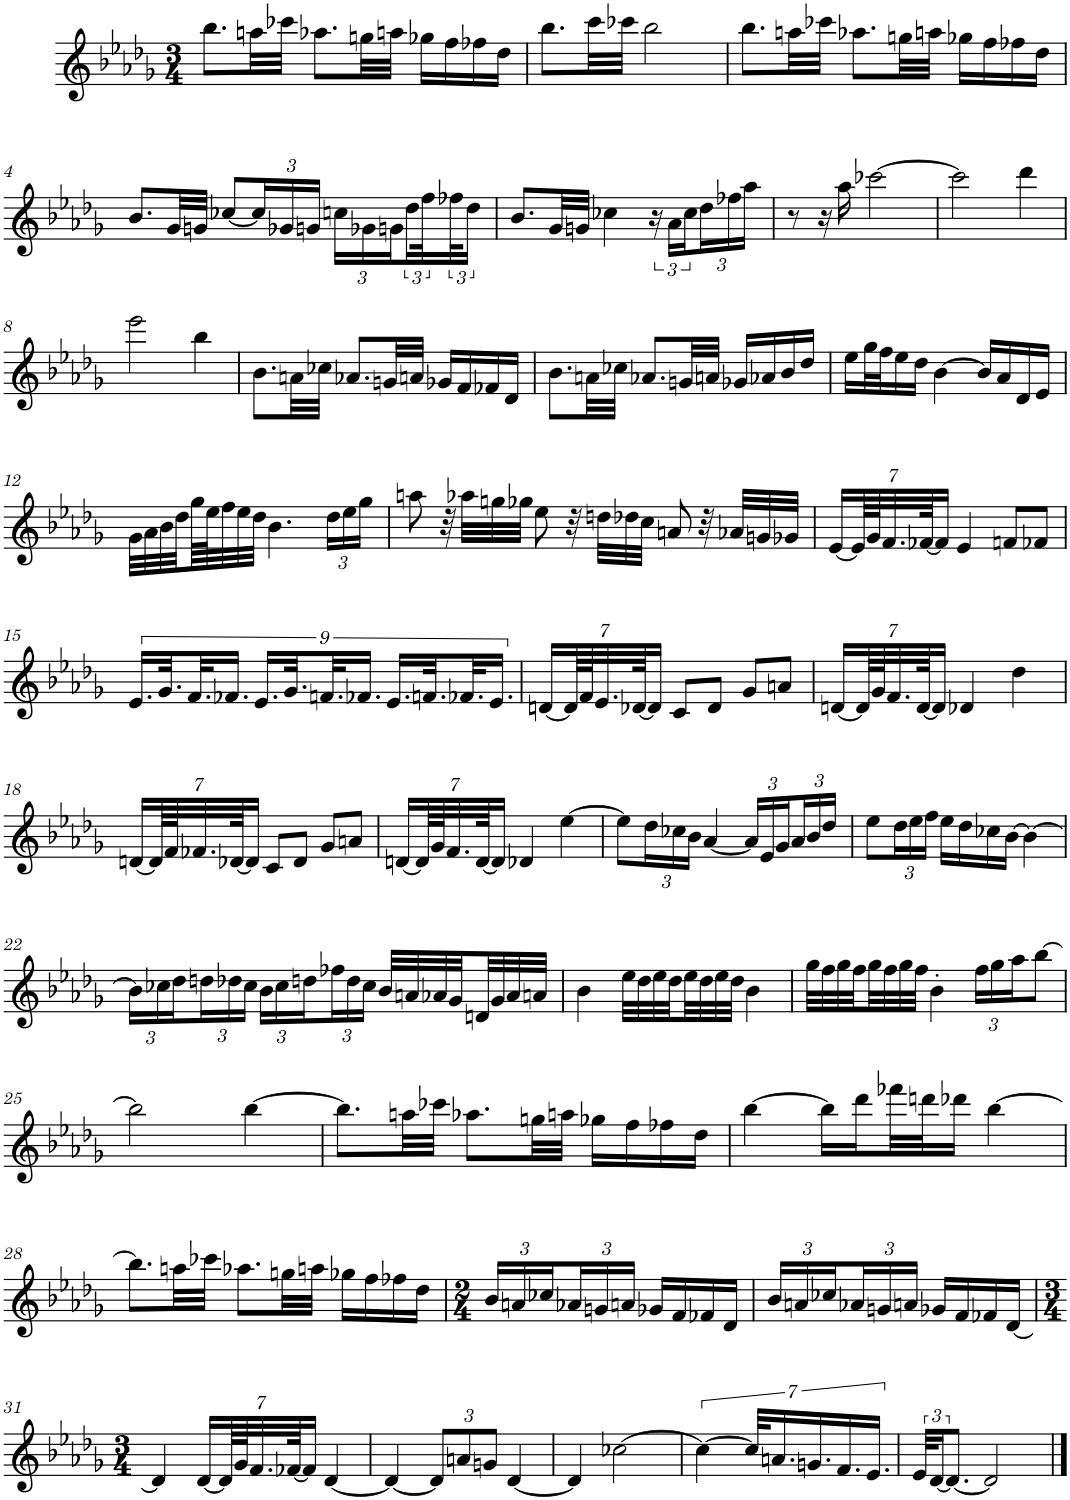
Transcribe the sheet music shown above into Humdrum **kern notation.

**kern
*part1
*staff1
*I"Tenor Saxophone
*I'T. Sax.
*clefG2
*Trd8c14
*k[b-e-a-d-g-]
*M3/4
=1
8.bb-\L
32aan\LL
32ccc-X\JJJ
8.aa-X\L
32ggn\LL
32aan\JJJ
16gg-X\LL
16ff\
16ff-X\
16dd-\JJ
=2
8.bb-\L
32ccc\LL
32ccc-X\JJJ
2bb-\
=3
8.bb-\L
32aan\LL
32ccc-X\JJJ
8.aa-X\L
32ggn\LL
32aan\JJJ
16gg-X\LL
16ff\
16ff-X\
16dd-\JJ
!!LO:LB:g=z
=4
8.b-/L
32g-/LL
32gn/JJJ
[8cc-X/L
*Xbrackettup
24cc-/L]
24g-X/
24gn/JJ
24ccn\LL
24g-X\
24gn\
*brackettup
24dd-\
48ff\L
48ff-X\J
24dd-\JJ
=5
8.b-/L
32g-/LL
32gn/JJJ
4cc-X\
24r
24a-\LL
24cc-\
*Xbrackettup
24dd-\
24ff-X\
24aa-\JJ
=6
8r
16r
16aa-\
[2ccc-X\
=7
2ccc-\]
4ddd-\
!!LO:LB:g=z
=8
2eee-\
4bb-\
=9
8.b-\L
32an\LL
32cc-X\JJJ
8.a-X/L
32gn/LL
32an/JJJ
16g-X/LL
16f/
16f-X/
16d-/JJ
=10
8.b-\L
32an\LL
32cc-X\JJJ
8.a-X/L
32gn/LL
32an/JJJ
16g-X/LL
16a-X/
16b-/
16dd-/JJ
=11
16ee-\LL
32gg-\L
32ff\J
16ee-\
16dd-\JJ
[4b-\
16b-/LL]
16a-/
16d-/
16e-/JJ
!!LO:LB:g=z
=12
32g-\LLL
32a-\
32b-\
32dd-\
64gg-\L
64ee-\J
32ff\
32ee-\
32dd-\JJJ
4.b-\
24dd-\LL
24ee-\
24gg-\JJ
=13
8aan\
32r
32aa-X\LLL
32ggn\
32gg-X\JJJ
8ee-\
32r
32ddn\LLL
32dd-X\
32cc\JJJ
8an/
32r
32a-X/LLL
32gn/
32g-X/JJJ
=14
[14e-/LL
56e-/LL]
56g-/J
28.f/
[56f-X/JK
14f-/JJ]
4e-/
8fn/L
8f-X/J
!!LO:LB:g=z
=15
*brackettup
18.e-/LL
36.g-/L
36.f/J
18.f-X/JJ
18.e-/LL
36.g-/L
36.fn/J
18.f-X/JJ
18.e-/LL
36.fn/L
36.f-X/J
18.e-/JJ
=16
*Xbrackettup
[14dn/LL
56d/LL]
56f/J
28.e-/
[56d-X/JK
14d-/JJ]
8c/L
8d-/J
8g-/L
8an/J
=17
[14dn/LL
56d/LL]
56g-/J
28.f/
[56d/JK
14d/JJ]
4d-X/
4dd-\
!!LO:LB:g=z
=18
[14dn/LL
56d/LL]
56f/J
28.f-X/
[56d-X/JK
14d-/JJ]
8c/L
8d-/J
8g-/L
8an/J
=19
[14dn/LL
56d/LL]
56g-/J
28.f/
[56d/JK
14d/JJ]
4d-X/
[4ee-\
=20
8ee-\L]
24dd-\L
24cc-X\
24b-\JJ
[4a-/
24a-/LL]
24e-/
24g-/
24a-/
24b-/
24dd-/JJ
=21
8ee-\L
24dd-\L
24ee-\
24ff\JJ
16ee-\LL
16dd-\
16cc-X\
[16b-\JJ
4b-\_
!!LO:LB:g=z
=22
24b-\LL]
24cc-X\
24dd-\
24ddn\
24dd-X\
24cc-\JJ
24b-\LL
24cc-\
24ddn\
24ff-X\
24dd\
24cc-\JJ
32b-/LLL
32an/
32a-X/
32g-/
32dn/
32g-/
32a-/
32an/JJJ
=23
4b-\
32ee-\LLL
32dd-\
32ee-\
32dd-\
32ee-\
32dd-\
32ee-\
32dd-\JJJ
4b-\
=24
32gg-\LLL
32ff\
32gg-\
32ff\
32gg-\
32ff\
32gg-\
32ff\JJJ
4b-'\
24ff\LL
24gg-\
24aa-\J
[8bb-\J
!!LO:LB:g=z
=25
2bb-\]
[4bb-\
=26
8.bb-\L]
32aan\LL
32ccc-X\JJJ
8.aa-X\L
32ggn\LL
32aan\JJJ
16gg-X\LL
16ff\
16ff-X\
16dd-\JJ
=27
[4bb-\
16bb-\LL]
16ddd-\
32fff-X\L
32dddn\J
16ddd-X\JJ
[4bb-\
!!LO:LB:g=z
=28
8.bb-\L]
32aan\LL
32ccc-X\JJJ
8.aa-X\L
32ggn\LL
32aan\JJJ
16gg-X\LL
16ff\
16ff-X\
16dd-\JJ
=29
*M2/4
24b-/LL
24an/
24cc-X/
24a-X/
24gn/
24an/JJ
16g-X/LL
16f/
16f-X/
16d-/JJ
=30
24b-/LL
24an/
24cc-X/
24a-X/
24gn/
24an/JJ
16g-X/LL
16f/
16f-X/
[16d-/JJ
!!LO:LB:g=z
=31
*M3/4
4d-/]
[14d-/LL
56d-/LL]
56g-/J
28.f/
[56f-X/JK
14f-/JJ]
[4d-/
=32
4d-/_
12d-/L]
12an/
12gn/J
[4d-/
=33
4d-/]
[2cc-X\
=34
*brackettup
7%2cc-\_
28cc-/KLL]
14.an/
14.gn/
14.f/
14.e-/JJ
=35
48e-/KLL
[24d-/J
8.d-/J_
2d-/]
==
*-
